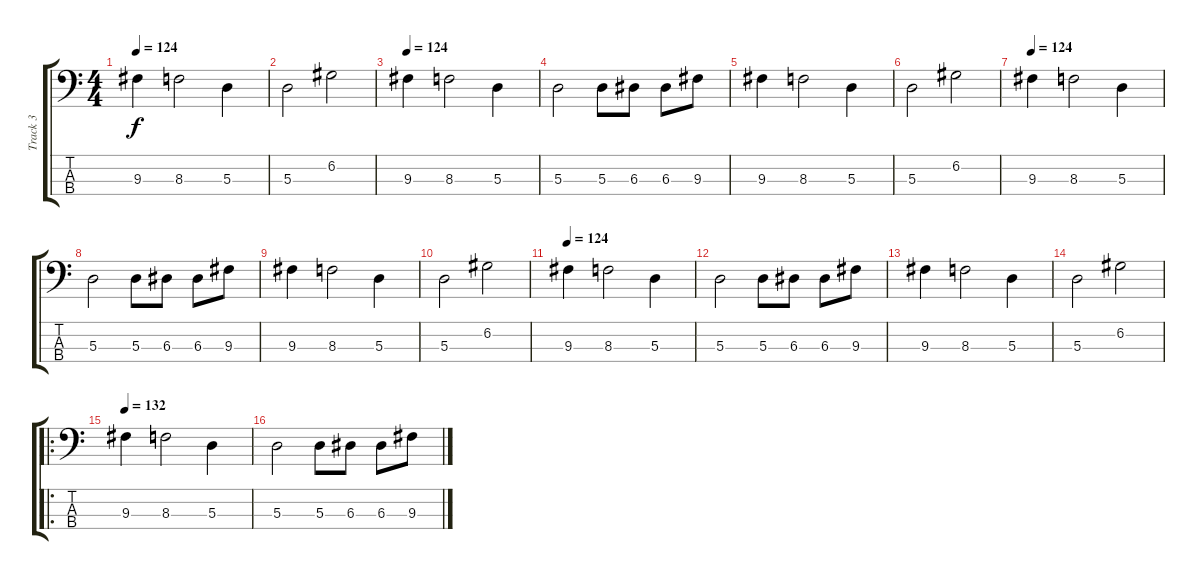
\track ("Track 3" "Track 3") {instrument electricbassfinger}
\staff {score tabs}
\tuning (G2 D2 A1 E1) {hide}
\ts (4 4)
\tempo 124
\clef f4
\ks c
9.3.4{dy f} 8.3.2 5.3.4 |
5.3.2 6.2.2 |
\tempo 124
9.3.4 8.3.2 5.3.4 |
5.3.2 5.3.8 6.3.8 6.3.8 9.3.8 |
9.3.4 8.3.2 5.3.4 |
5.3.2 6.2.2 |
\tempo 124
9.3.4 8.3.2 5.3.4 |
5.3.2 5.3.8 6.3.8 6.3.8 9.3.8 |
9.3.4 8.3.2 5.3.4 |
5.3.2 6.2.2 |
\tempo 124
9.3.4 8.3.2 5.3.4 |
5.3.2 5.3.8 6.3.8 6.3.8 9.3.8 |
9.3.4 8.3.2 5.3.4 |
5.3.2 6.2.2 |
\ro
\tempo 132
9.3.4 8.3.2 5.3.4 |
5.3.2 5.3.8 6.3.8 6.3.8 9.3.8
